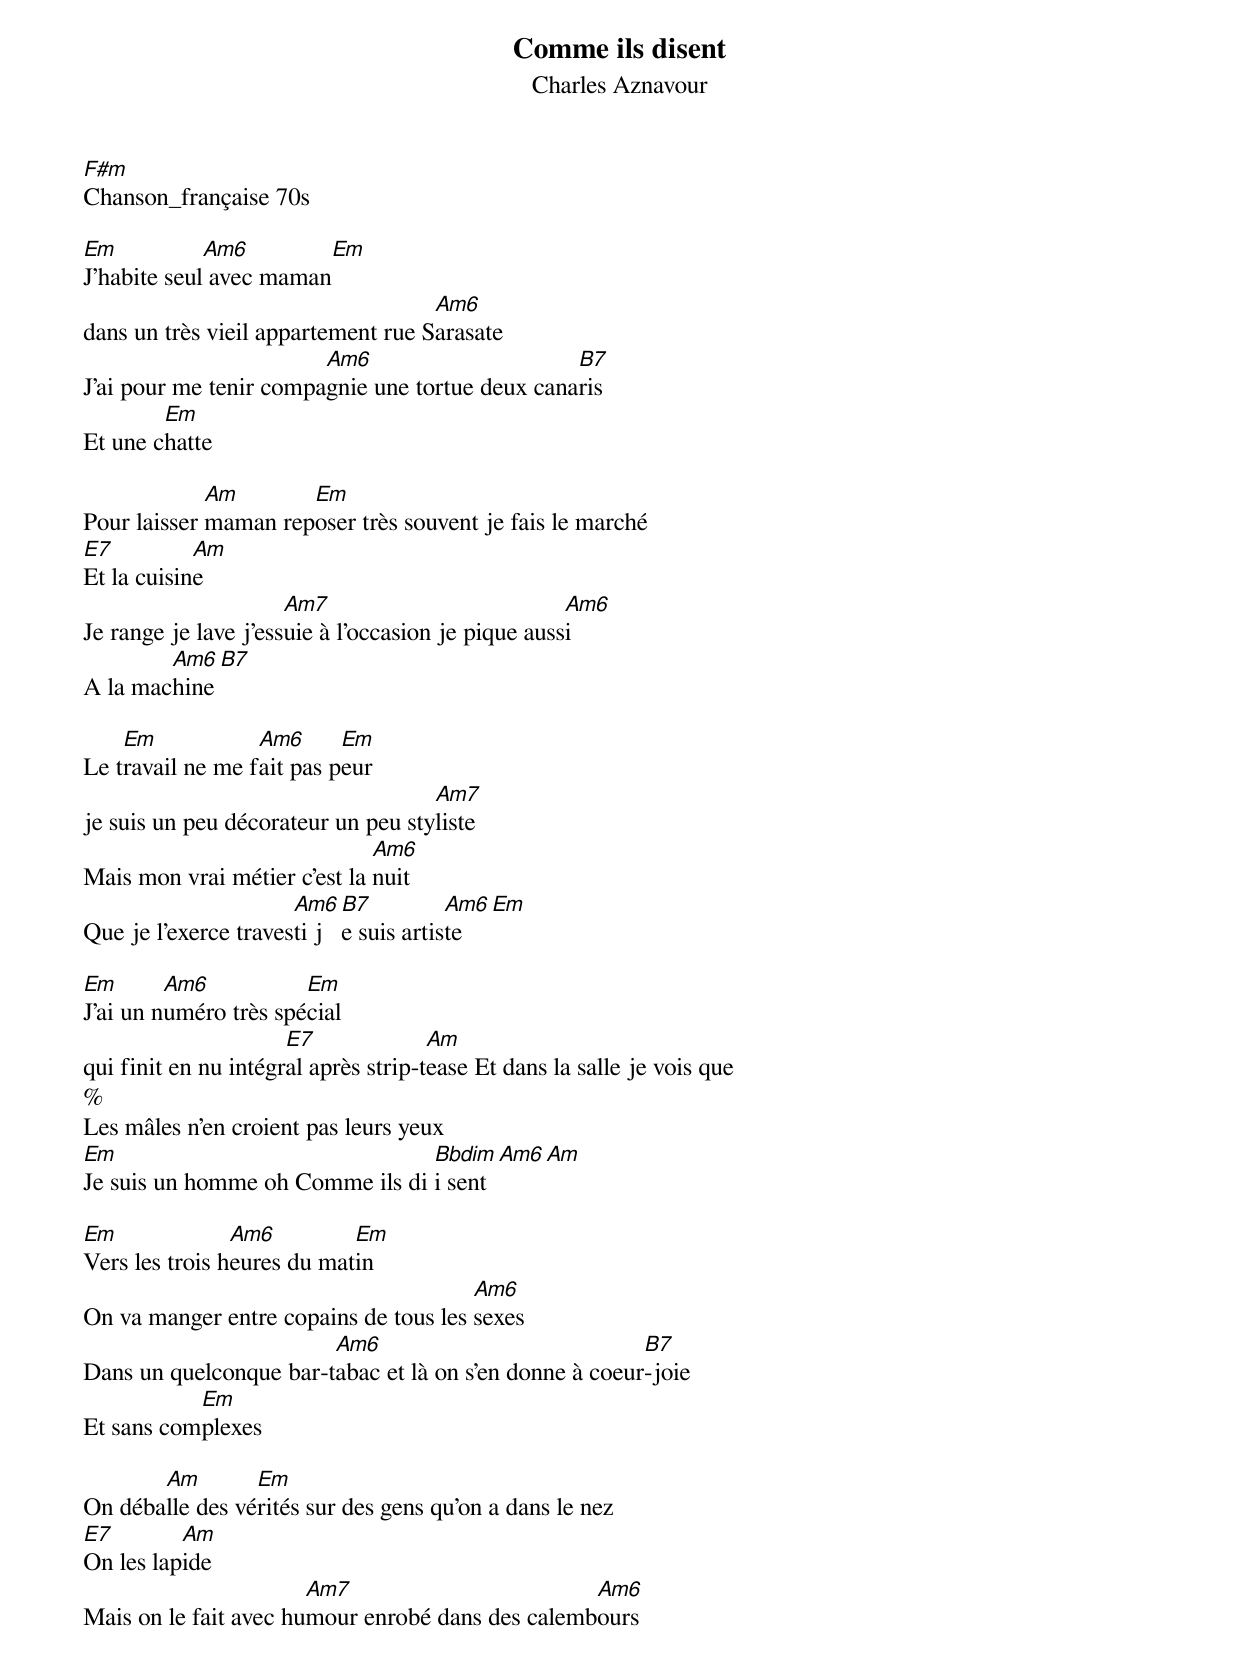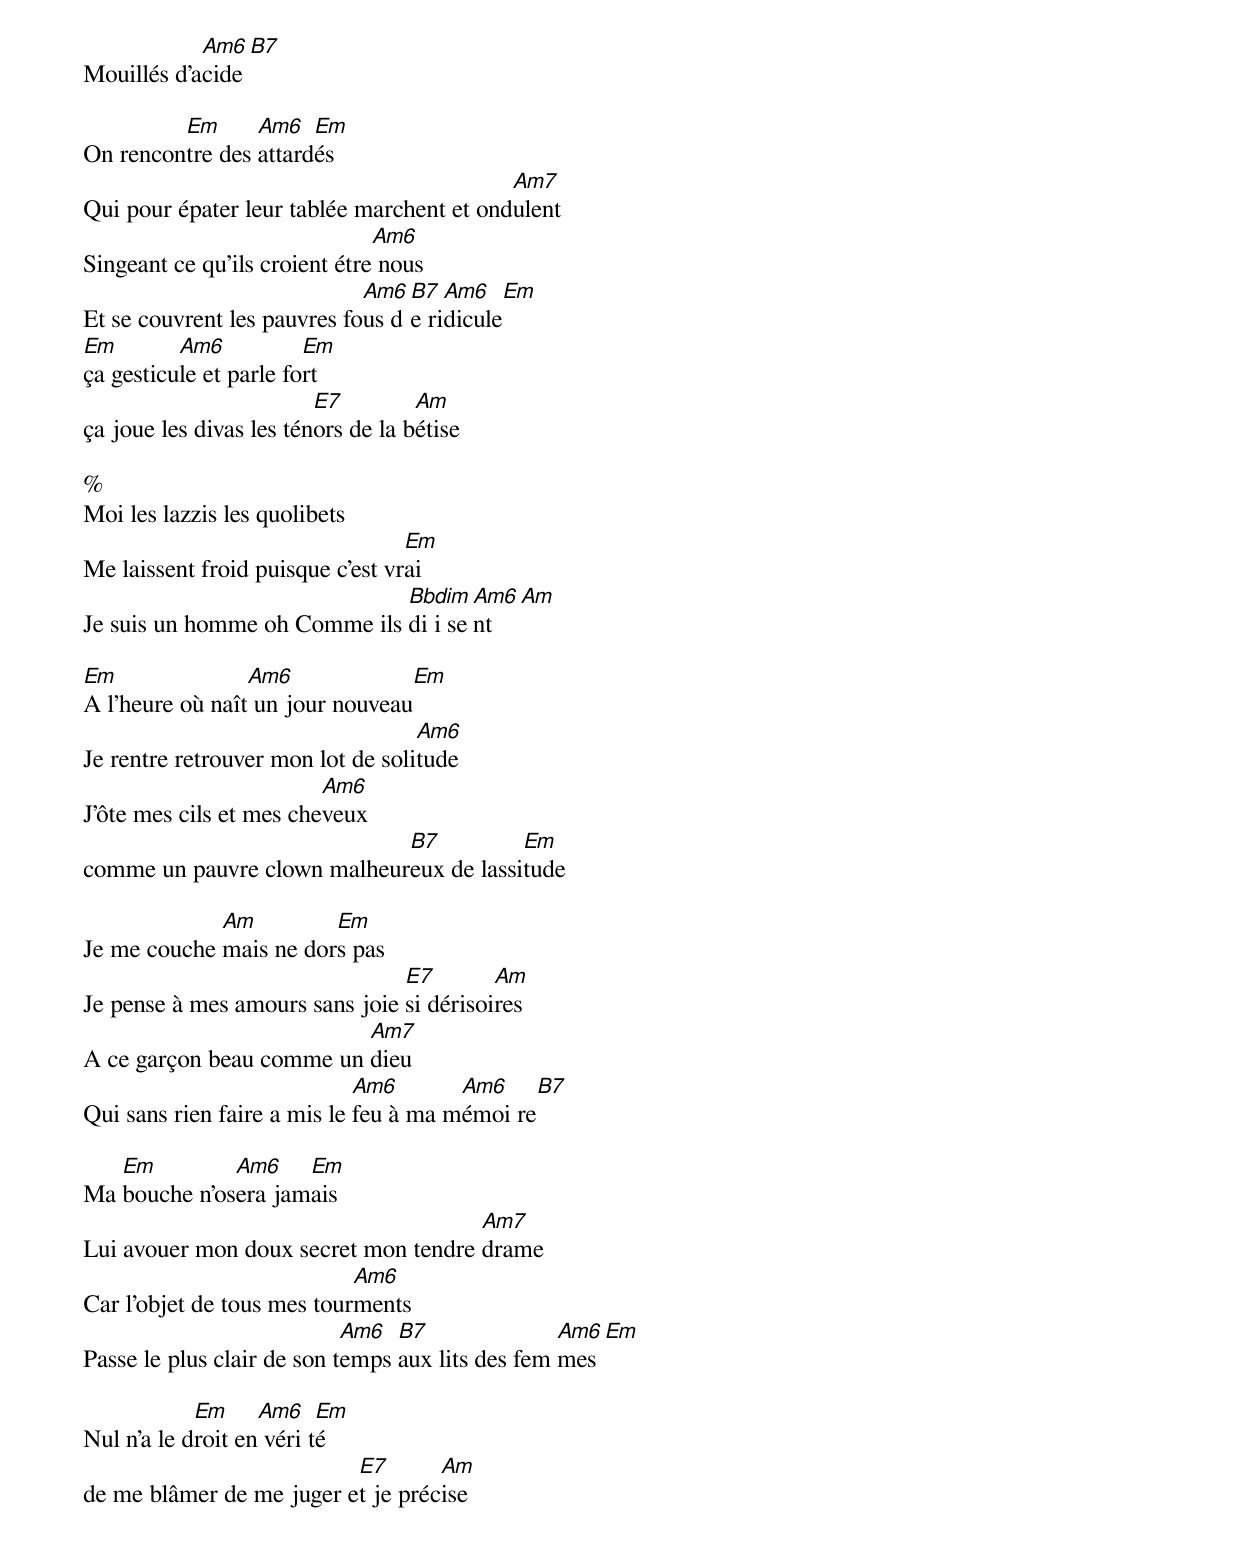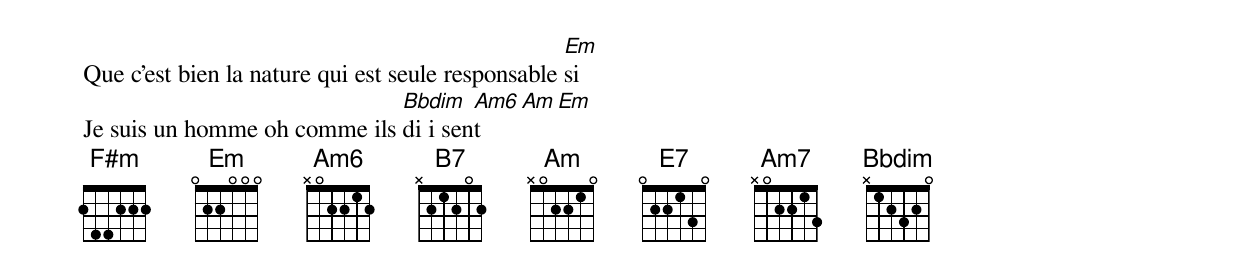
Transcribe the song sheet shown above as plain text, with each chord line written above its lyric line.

Comme ils disent
Charles Aznavour
F#m
Chanson_française 70s

Em           Am6         Em
J'habite seul avec maman
                                    Am6
dans un très vieil appartement rue Sarasate
                        Am6                      B7
J'ai pour me tenir compagnie une tortue deux canaris
        Em
Et une chatte

             Am       Em
Pour laisser maman reposer très souvent je fais le marché
E7          Am
Et la cuisine
                      Am7                           Am6
Je range je lave j'essuie à l'occasion je pique aussi
        Am6  B7
A la machine

    Em            Am6      Em
Le travail ne me fait pas peur
                                    Am7
je suis un peu décorateur un peu styliste
                              Am6
Mais mon vrai métier c'est la nuit
                      Am6 B7          Am6  Em
Que je l'exerce travesti je suis artiste

Em       Am6           Em
J'ai un numéro très spécial
                      E7              Am
qui finit en nu intégral après strip-tease Et dans la salle je vois que
%
Les mâles n'en croient pas leurs yeux
Em                               Bbdim   Am6     Am
Je suis un homme oh Comme ils di i sent

Em              Am6         Em
Vers les trois heures du matin
                                       Am6
On va manger entre copains de tous les sexes
                        Am6                             B7
Dans un quelconque bar-tabac et là on s'en donne à coeur-joie
           Em
Et sans complexes

       Am        Em
On déballe des vérités sur des gens qu'on a dans le nez
E7        Am
On les lapide
                       Am7                        Am6
Mais on le fait avec humour enrobé dans des calembours
            Am6  B7
Mouillés d'acide

         Em      Am6   Em
On rencontre des attardés
                                           Am7
Qui pour épater leur tablée marchent et ondulent
                               Am6
Singeant ce qu'ils croient étre nous
                             Am6 B7  Am6    Em
Et se couvrent les pauvres fous de ridicule
Em        Am6           Em
ça gesticule et parle fort
                         E7         Am
ça joue les divas les ténors de la bétise

%
Moi les lazzis les quolibets
                                  Em
Me laissent froid puisque c'est vrai
                              Bbdim  Am6     Am
Je suis un homme oh Comme ils di i sent

Em               Am6              Em
A l'heure où naît un jour nouveau
                                   Am6
Je rentre retrouver mon lot de solitude
                         Am6
J'ôte mes cils et mes cheveux
                             B7          Em
comme un pauvre clown malheureux de lassitude

             Am         Em
Je me couche mais ne dors pas
                                E7        Am
Je pense à mes amours sans joie si dérisoires
                          Am7
A ce garçon beau comme un dieu
                             Am6       Am6    B7
Qui sans rien faire a mis le feu à ma mémoi re

   Em         Am6    Em
Ma bouche n'osera jamais
                                      Am7
Lui avouer mon doux secret mon tendre drame
                            Am6
Car l'objet de tous mes tourments
                            Am6  B7               Am6 Em
Passe le plus clair de son temps aux lits des fem mes

            Em     Am6    Em
Nul n'a le droit en véri té
                          E7       Am
de me blâmer de me juger et je précise
                                                   Em
Que c'est bien la nature qui est seule responsable si
                              Bbdim   Am6       Am   Em
Je suis un homme oh comme ils di i sent
